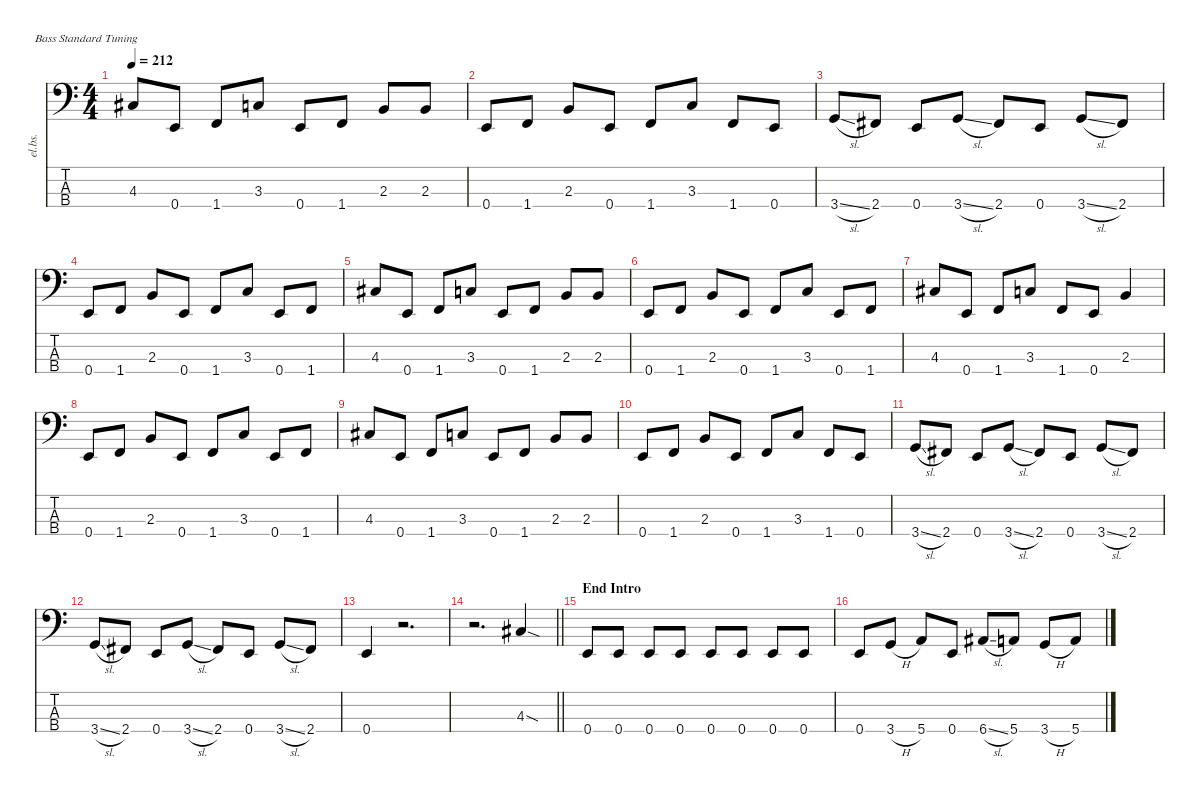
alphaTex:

\defaultSystemsLayout 4
\hideDynamics
\bracketExtendMode nobrackets
\track ("Cliff Burton" "el.bs.") {mute instrument electricbassfinger}
\staff {score tabs}
\tuning (G2 D2 A1 E1)
\ts (4 4)
\tempo 212
\clef f4
\ks c
4.3{acc #}.8{dy fff} 0.4.8 1.4.8 3.3.8 0.4.8 1.4.8 2.3.8 2.3.8 |
0.4.8 1.4.8 2.3.8 0.4.8 1.4.8 3.3.8 1.4.8 0.4.8 |
3.4{sl}.8 2.4{acc #}.8 0.4.8 3.4{sl}.8 2.4{acc #}.8 0.4.8 3.4{sl}.8 2.4{acc #}.8 |
0.4.8 1.4.8 2.3.8 0.4.8 1.4.8 3.3.8 0.4.8 1.4.8 |
4.3{acc #}.8 0.4.8 1.4.8 3.3.8 0.4.8 1.4.8 2.3.8 2.3.8 |
0.4.8 1.4.8 2.3.8 0.4.8 1.4.8 3.3.8 0.4.8 1.4.8 |
4.3{acc #}.8 0.4.8 1.4.8 3.3.8 1.4.8 0.4.8 2.3.4 |
0.4.8 1.4.8 2.3.8 0.4.8 1.4.8 3.3.8 0.4.8 1.4.8 |
4.3{acc #}.8 0.4.8 1.4.8 3.3.8 0.4.8 1.4.8 2.3.8 2.3.8 |
0.4.8 1.4.8 2.3.8 0.4.8 1.4.8 3.3.8 1.4.8 0.4.8 |
3.4{sl}.8 2.4{acc #}.8 0.4.8 3.4{sl}.8 2.4{acc #}.8 0.4.8 3.4{sl}.8 2.4{acc #}.8 |
3.4{sl}.8 2.4{acc #}.8 0.4.8 3.4{sl}.8 2.4{acc #}.8 0.4.8 3.4{sl}.8 2.4{acc #}.8 |
0.4.4 r.2{d} |
\barLineRight lightlight
r.2{d} 4.3{sod acc #}.4 |
\section ("" "End Intro")
0.4.8 0.4.8 0.4.8 0.4.8 0.4.8 0.4.8 0.4.8 0.4.8 |
0.4.8 3.4{h}.8 5.4.8 0.4.8 6.4{sl acc #}.8 5.4.8 3.4{h}.8 5.4.8
